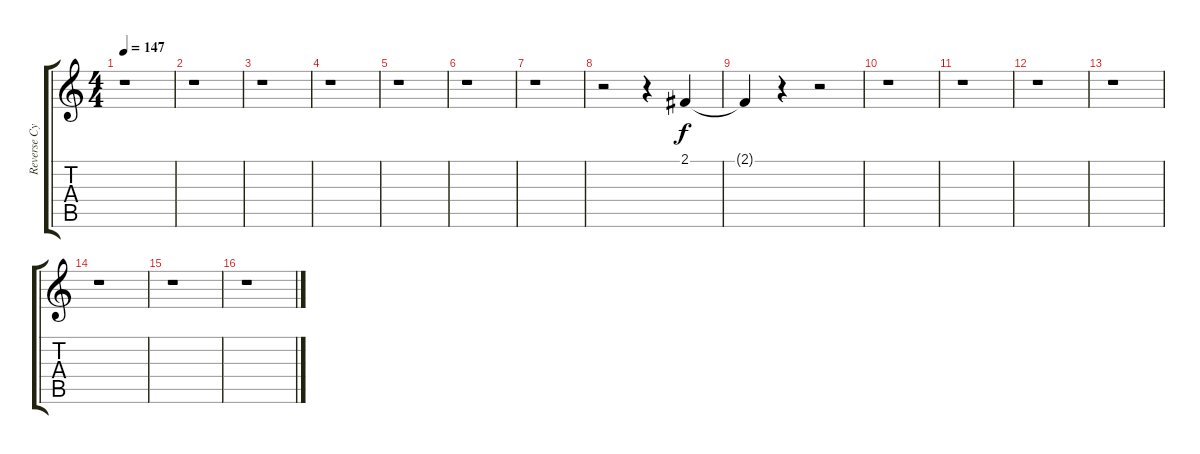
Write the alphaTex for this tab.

\track ("Reverse Cymbal" "Reverse Cy") {instrument reversecymbal}
\staff {score tabs}
\tuning (E4 B3 G3 D3 A2 D2) {hide}
\ts (4 4)
\tempo 147
\clef g2
\ks c
r.1{dy f} |
r.1 |
r.1 |
r.1 |
r.1 |
r.1 |
r.1 |
r.2 r.4 2.1.4 |
2.1{t}.4 r.4 r.2 |
r.1 |
r.1 |
r.1 |
r.1 |
r.1 |
r.1 |
r.1
